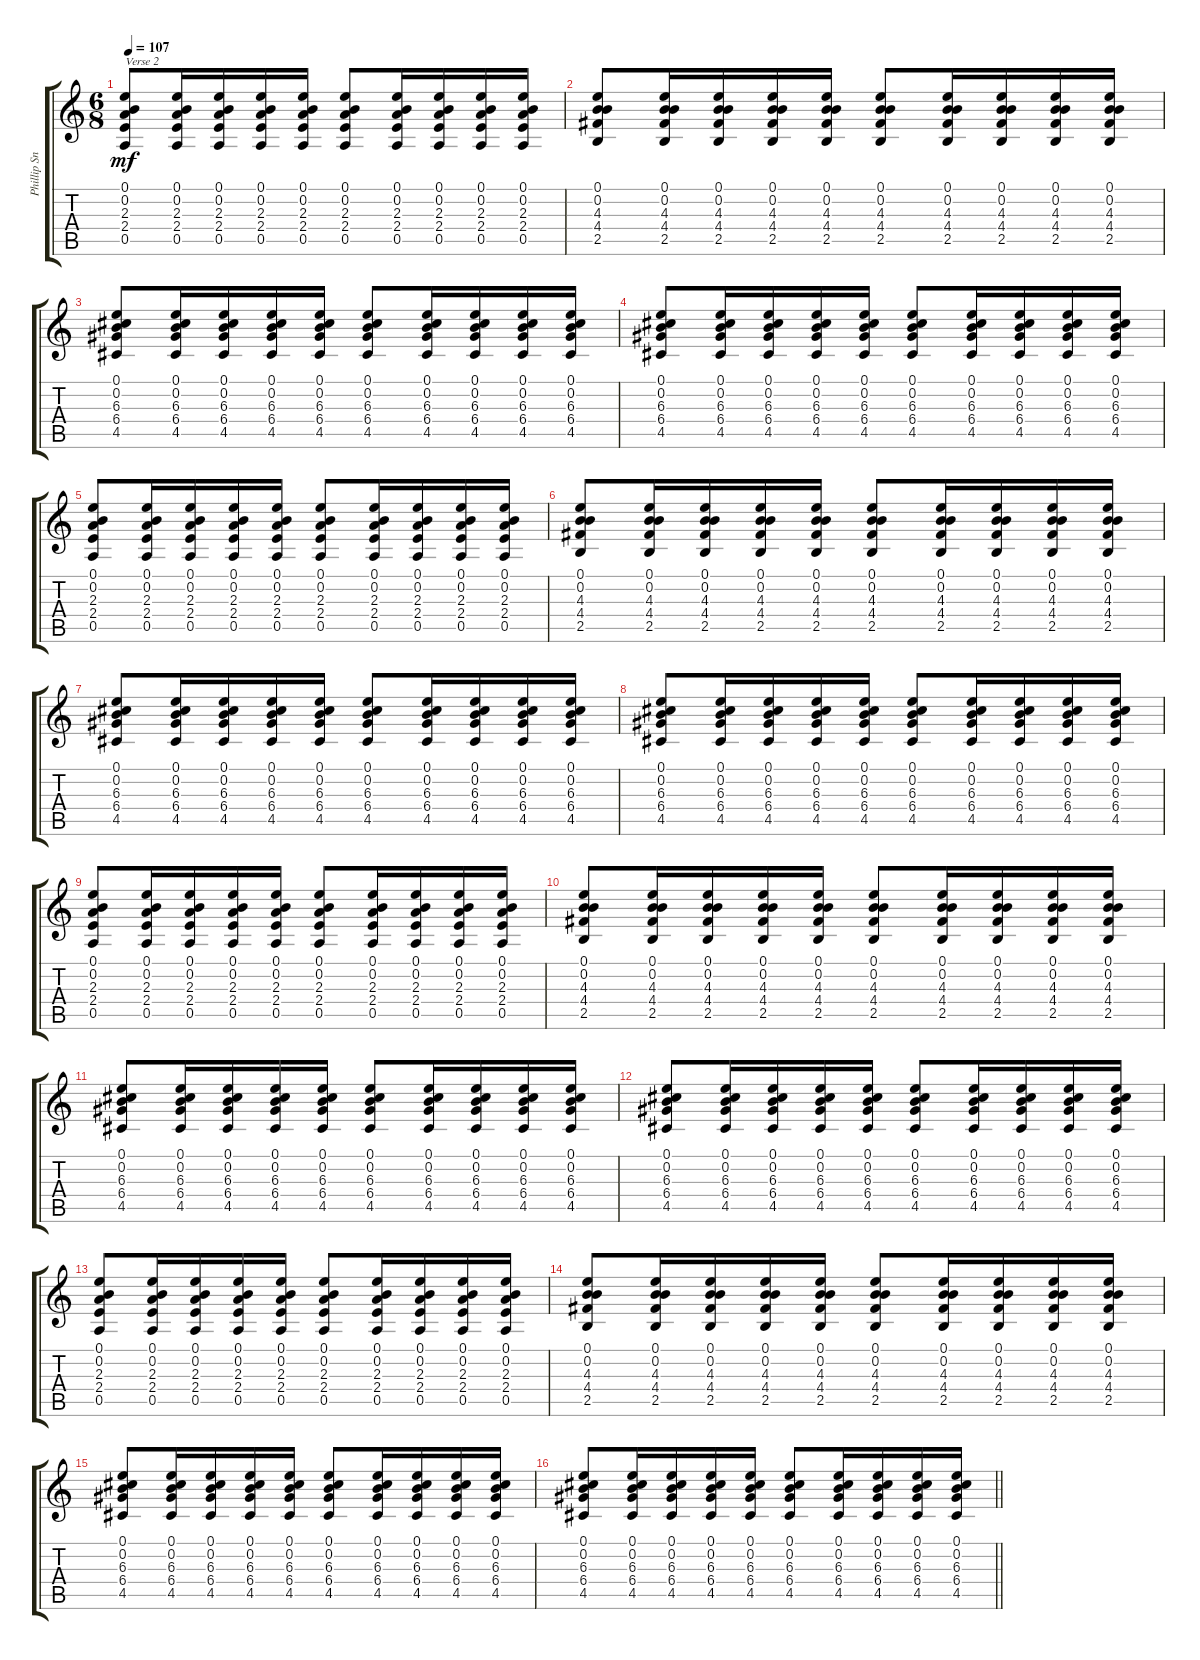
\track ("Phillip Sneed | Rhythm" "Phillip Sn") {instrument acousticguitarnylon}
\staff {score tabs}
\tuning (E4 B3 G3 D3 A2 E2) {hide}
\ts (6 8)
\tempo 107
\clef g2
\ks c
(0.1 0.2 2.3 2.4 0.5).8{txt "Verse 2" dy mf} (0.1 0.2 2.3 2.4 0.5).16 (0.1 0.2 2.3 2.4 0.5).16 (0.1 0.2 2.3 2.4 0.5).16 (0.1 0.2 2.3 2.4 0.5).16 (0.1 0.2 2.3 2.4 0.5).8 (0.1 0.2 2.3 2.4 0.5).16 (0.1 0.2 2.3 2.4 0.5).16 (0.1 0.2 2.3 2.4 0.5).16 (0.1 0.2 2.3 2.4 0.5).16 |
(0.1 0.2 4.3 4.4 2.5).8 (0.1 0.2 4.3 4.4 2.5).16 (0.1 0.2 4.3 4.4 2.5).16 (0.1 0.2 4.3 4.4 2.5).16 (0.1 0.2 4.3 4.4 2.5).16 (0.1 0.2 4.3 4.4 2.5).8 (0.1 0.2 4.3 4.4 2.5).16 (0.1 0.2 4.3 4.4 2.5).16 (0.1 0.2 4.3 4.4 2.5).16 (0.1 0.2 4.3 4.4 2.5).16 |
(0.1 0.2 6.3 6.4 4.5).8 (0.1 0.2 6.3 6.4 4.5).16 (0.1 0.2 6.3 6.4 4.5).16 (0.1 0.2 6.3 6.4 4.5).16 (0.1 0.2 6.3 6.4 4.5).16 (0.1 0.2 6.3 6.4 4.5).8 (0.1 0.2 6.3 6.4 4.5).16 (0.1 0.2 6.3 6.4 4.5).16 (0.1 0.2 6.3 6.4 4.5).16 (0.1 0.2 6.3 6.4 4.5).16 |
(0.1 0.2 6.3 6.4 4.5).8 (0.1 0.2 6.3 6.4 4.5).16 (0.1 0.2 6.3 6.4 4.5).16 (0.1 0.2 6.3 6.4 4.5).16 (0.1 0.2 6.3 6.4 4.5).16 (0.1 0.2 6.3 6.4 4.5).8 (0.1 0.2 6.3 6.4 4.5).16 (0.1 0.2 6.3 6.4 4.5).16 (0.1 0.2 6.3 6.4 4.5).16 (0.1 0.2 6.3 6.4 4.5).16 |
(0.1 0.2 2.3 2.4 0.5).8 (0.1 0.2 2.3 2.4 0.5).16 (0.1 0.2 2.3 2.4 0.5).16 (0.1 0.2 2.3 2.4 0.5).16 (0.1 0.2 2.3 2.4 0.5).16 (0.1 0.2 2.3 2.4 0.5).8 (0.1 0.2 2.3 2.4 0.5).16 (0.1 0.2 2.3 2.4 0.5).16 (0.1 0.2 2.3 2.4 0.5).16 (0.1 0.2 2.3 2.4 0.5).16 |
(0.1 0.2 4.3 4.4 2.5).8 (0.1 0.2 4.3 4.4 2.5).16 (0.1 0.2 4.3 4.4 2.5).16 (0.1 0.2 4.3 4.4 2.5).16 (0.1 0.2 4.3 4.4 2.5).16 (0.1 0.2 4.3 4.4 2.5).8 (0.1 0.2 4.3 4.4 2.5).16 (0.1 0.2 4.3 4.4 2.5).16 (0.1 0.2 4.3 4.4 2.5).16 (0.1 0.2 4.3 4.4 2.5).16 |
(0.1 0.2 6.3 6.4 4.5).8 (0.1 0.2 6.3 6.4 4.5).16 (0.1 0.2 6.3 6.4 4.5).16 (0.1 0.2 6.3 6.4 4.5).16 (0.1 0.2 6.3 6.4 4.5).16 (0.1 0.2 6.3 6.4 4.5).8 (0.1 0.2 6.3 6.4 4.5).16 (0.1 0.2 6.3 6.4 4.5).16 (0.1 0.2 6.3 6.4 4.5).16 (0.1 0.2 6.3 6.4 4.5).16 |
(0.1 0.2 6.3 6.4 4.5).8 (0.1 0.2 6.3 6.4 4.5).16 (0.1 0.2 6.3 6.4 4.5).16 (0.1 0.2 6.3 6.4 4.5).16 (0.1 0.2 6.3 6.4 4.5).16 (0.1 0.2 6.3 6.4 4.5).8 (0.1 0.2 6.3 6.4 4.5).16 (0.1 0.2 6.3 6.4 4.5).16 (0.1 0.2 6.3 6.4 4.5).16 (0.1 0.2 6.3 6.4 4.5).16 |
(0.1 0.2 2.3 2.4 0.5).8 (0.1 0.2 2.3 2.4 0.5).16 (0.1 0.2 2.3 2.4 0.5).16 (0.1 0.2 2.3 2.4 0.5).16 (0.1 0.2 2.3 2.4 0.5).16 (0.1 0.2 2.3 2.4 0.5).8 (0.1 0.2 2.3 2.4 0.5).16 (0.1 0.2 2.3 2.4 0.5).16 (0.1 0.2 2.3 2.4 0.5).16 (0.1 0.2 2.3 2.4 0.5).16 |
(0.1 0.2 4.3 4.4 2.5).8 (0.1 0.2 4.3 4.4 2.5).16 (0.1 0.2 4.3 4.4 2.5).16 (0.1 0.2 4.3 4.4 2.5).16 (0.1 0.2 4.3 4.4 2.5).16 (0.1 0.2 4.3 4.4 2.5).8 (0.1 0.2 4.3 4.4 2.5).16 (0.1 0.2 4.3 4.4 2.5).16 (0.1 0.2 4.3 4.4 2.5).16 (0.1 0.2 4.3 4.4 2.5).16 |
(0.1 0.2 6.3 6.4 4.5).8 (0.1 0.2 6.3 6.4 4.5).16 (0.1 0.2 6.3 6.4 4.5).16 (0.1 0.2 6.3 6.4 4.5).16 (0.1 0.2 6.3 6.4 4.5).16 (0.1 0.2 6.3 6.4 4.5).8 (0.1 0.2 6.3 6.4 4.5).16 (0.1 0.2 6.3 6.4 4.5).16 (0.1 0.2 6.3 6.4 4.5).16 (0.1 0.2 6.3 6.4 4.5).16 |
(0.1 0.2 6.3 6.4 4.5).8 (0.1 0.2 6.3 6.4 4.5).16 (0.1 0.2 6.3 6.4 4.5).16 (0.1 0.2 6.3 6.4 4.5).16 (0.1 0.2 6.3 6.4 4.5).16 (0.1 0.2 6.3 6.4 4.5).8 (0.1 0.2 6.3 6.4 4.5).16 (0.1 0.2 6.3 6.4 4.5).16 (0.1 0.2 6.3 6.4 4.5).16 (0.1 0.2 6.3 6.4 4.5).16 |
(0.1 0.2 2.3 2.4 0.5).8 (0.1 0.2 2.3 2.4 0.5).16 (0.1 0.2 2.3 2.4 0.5).16 (0.1 0.2 2.3 2.4 0.5).16 (0.1 0.2 2.3 2.4 0.5).16 (0.1 0.2 2.3 2.4 0.5).8 (0.1 0.2 2.3 2.4 0.5).16 (0.1 0.2 2.3 2.4 0.5).16 (0.1 0.2 2.3 2.4 0.5).16 (0.1 0.2 2.3 2.4 0.5).16 |
(0.1 0.2 4.3 4.4 2.5).8 (0.1 0.2 4.3 4.4 2.5).16 (0.1 0.2 4.3 4.4 2.5).16 (0.1 0.2 4.3 4.4 2.5).16 (0.1 0.2 4.3 4.4 2.5).16 (0.1 0.2 4.3 4.4 2.5).8 (0.1 0.2 4.3 4.4 2.5).16 (0.1 0.2 4.3 4.4 2.5).16 (0.1 0.2 4.3 4.4 2.5).16 (0.1 0.2 4.3 4.4 2.5).16 |
(0.1 0.2 6.3 6.4 4.5).8 (0.1 0.2 6.3 6.4 4.5).16 (0.1 0.2 6.3 6.4 4.5).16 (0.1 0.2 6.3 6.4 4.5).16 (0.1 0.2 6.3 6.4 4.5).16 (0.1 0.2 6.3 6.4 4.5).8 (0.1 0.2 6.3 6.4 4.5).16 (0.1 0.2 6.3 6.4 4.5).16 (0.1 0.2 6.3 6.4 4.5).16 (0.1 0.2 6.3 6.4 4.5).16 |
\barLineRight lightlight
(0.1 0.2 6.3 6.4 4.5).8 (0.1 0.2 6.3 6.4 4.5).16 (0.1 0.2 6.3 6.4 4.5).16 (0.1 0.2 6.3 6.4 4.5).16 (0.1 0.2 6.3 6.4 4.5).16 (0.1 0.2 6.3 6.4 4.5).8 (0.1 0.2 6.3 6.4 4.5).16 (0.1 0.2 6.3 6.4 4.5).16 (0.1 0.2 6.3 6.4 4.5).16 (0.1 0.2 6.3 6.4 4.5).16
